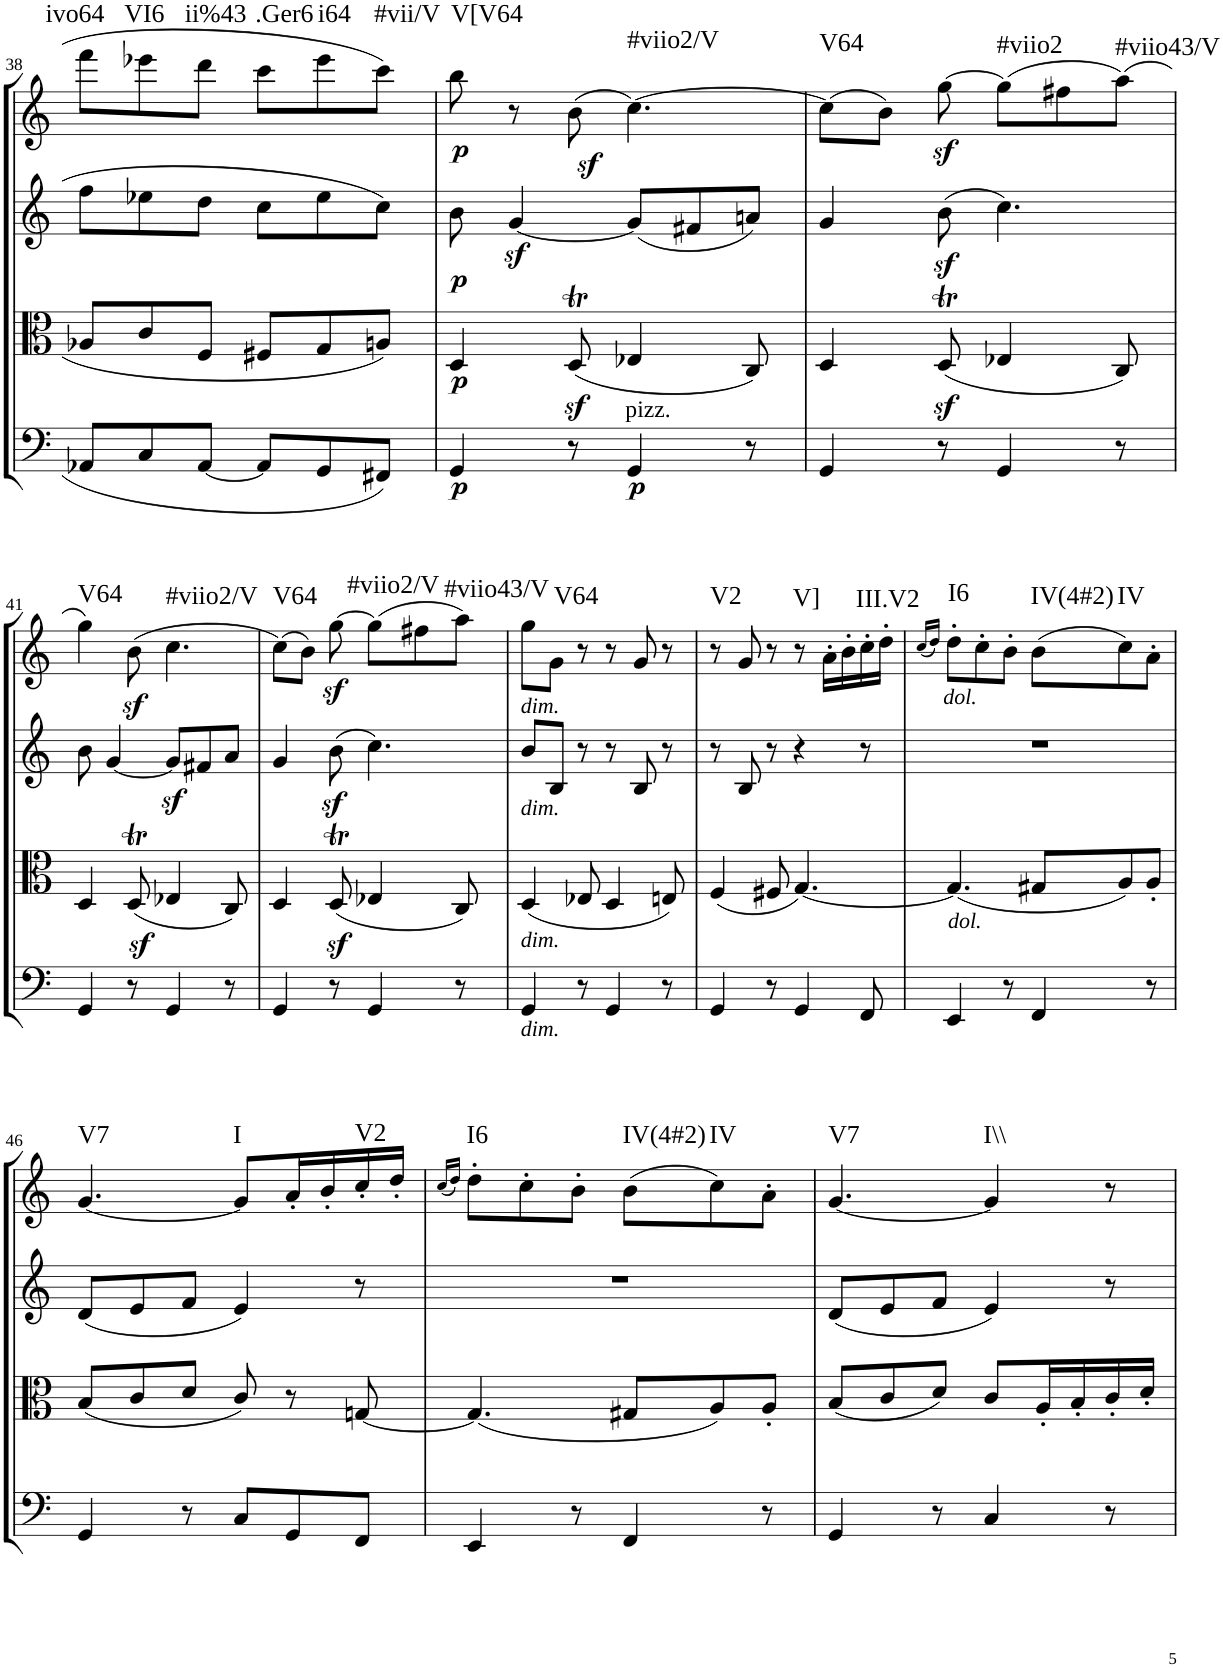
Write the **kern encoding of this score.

**kern	**dynam	**kern	**dynam	**kern	**kern	**dynam	**harte
*part4	*part4	*part3	*part3	*part2	*part1	*part1	*part1
*staff4	*staff4	*staff3	*staff3	*staff2	*staff1	*staff1	*
*I"Cello	*	*I"Viola	*	*I"2nd Violin	*I"1st Violin	*	*
*	*	*I'Vla	*	*I'Vln	*I'Vln	*	*
!!LO:PB:g=z
*clefF4	*	*clefC3	*	*clefG2	*clefG2	*	*
*k[]	*	*k[]	*	*k[]	*k[]	*	*
*M6/8	*	*M6/8	*	*M6/8	*M6/8	*	*
=38	=38	=38	=38	=38	=38	=38	=38
!	!	!	!	!	!	!	!LO:H:kt=ivo64
8AA-X/L	.	8A-X/L	.	8ff\L	8fff\L	.	N
!	!	!	!	!	!	!	!LO:H:kt=VI6
8C/	.	8c/	.	8ee-X\	8eee-X\	.	N
!	!	!	!	!	!	!	!LO:H:kt=ii%43
[8AA-/J	.	8F/J	.	8dd\J	8ddd\J	.	N
!	!	!	!	!	!	!	!LO:H:kt=.Ger6
8AA-/L]	.	8F#X/L	.	8cc\L	8ccc\L	.	N
!	!	!	!	!	!	!	!LO:H:kt=i64
8GG/	.	8G/	.	8ee-\	8eee-\	.	N
!	!	!	!	!	!	!	!LO:H:kt=#vii/V
8FF#X/J	.	8An/J	.	8cc\J	8ccc\J	.	N
=39	=39	=39	=39	=39	=39	=39	=39
!	!LO:DY:b	!	!LO:DY:b	!	!	!	!
!	!	!	!LO:DY:n=1:a	!	!	!LO:DY:b	!LO:H:kt=V[V64
4GG/	p	4D/	p p	8b\	8bb\	p	N
.	.	.	.	[4gz</	8r	.	.
!	!LO:DY:a	!	!	!	!	!	!
8r	sf	(8DT/	.	.	(8b\	.	.
!LO:TX:a:t=pizz.	!	!	!	!	!	!	!
!	!LO:DY:b	!	!	!	!	!	!LO:H:kt=#viio2/V
4GG/	p	4E-X/	.	(8gz>/L]	[4.cc\)	.	N
.	.	.	.	8f#X/	.	.	.
8r	.	8C/)	.	8an/J)	.	.	.
=40	=40	=40	=40	=40	=40	=40	=40
!	!	!	!	!	!	!	!LO:H:kt=V64
4GG/	.	4D/	.	4g/	(8cc\L]	.	N
.	.	.	.	.	8b\J)	.	.
!	!LO:DY:a	!	!	!	!	!	!
8r	sf	(8Dz>T/	.	(8b\	[8ggz<\	.	.
!	!	!	!	!	!	!	!LO:H:kt=#viio2
4GG/	.	4E-X/	.	4.cc\)	(8gg\L]	.	N
.	.	.	.	.	8ff#X\	.	.
!	!	!	!	!	!	!	!LO:H:kt=#viio43/V
8r	.	8C/)	.	.	(8aa\J)	.	N
!!LO:LB:g=z
=41	=41	=41	=41	=41	=41	=41	=41
!	!	!	!	!	!	!	!LO:H:kt=V64
4GG/	.	4D/	.	8b\	4gg\)	.	N
.	.	.	.	[4g/	.	.	.
!	!LO:DY:a	!	!	!	!	!	!
8r	sf	(8DT/	.	.	(8bz<\	.	.
!	!	!	!	!	!	!	!LO:H:kt=#viio2/V
4GG/	.	4E-X/	.	8gz</L]	4.cc\	.	N
.	.	.	.	8f#X/	.	.	.
8r	.	8C/)	.	8a/J	.	.	.
=42	=42	=42	=42	=42	=42	=42	=42
!	!	!	!	!	!	!	!LO:H:kt=V64
4GG/	.	4D/	.	4g/	(8cc\L)	.	N
.	.	.	.	.	8b\J)	.	.
!	!LO:DY:a	!	!	!	!	!	!
8r	sf	(8Dz>T/	.	(8b\	[8ggz<\	.	.
!	!	!	!	!	!	!	!LO:H:kt=#viio2/V
4GG/	.	4E-X/	.	4.cc\)	(8gg\L]	.	N
.	.	.	.	.	8ff#X\	.	.
!	!	!	!	!	!	!	!LO:H:kt=#viio43/V
8r	.	8C/)	.	.	8aa\J)	.	N
=43	=43	=43	=43	=43	=43	=43	=43
!	!	!	!	!	!LO:TX:b:i:t=dim.	!	!
!	!	!	!	!LO:TX:b:i:t=dim.	!	!	!
!	!	!LO:TX:b:i:t=dim.	!	!	!	!	!
!LO:TX:b:i:t=dim.	!	!	!	!	!	!	!LO:H:kt=V64
4GG/	.	(4D/	.	8b/L	8gg\L	.	N
.	.	.	.	8B/J	8g\J	.	.
8r	.	8E-X/	.	8r	8r	.	.
4GG/	.	4D/	.	8r	8r	.	.
.	.	.	.	8B/	8g/	.	.
8r	.	8En/)	.	8r	8r	.	.
=44	=44	=44	=44	=44	=44	=44	=44
!	!	!	!	!	!	!	!LO:H:kt=V2
4GG/	.	(4F/	.	8r	8r	.	N
.	.	.	.	8B/	8g/	.	.
8r	.	8F#X/	.	8r	8r	.	.
!	!	!	!	!	!	!	!LO:H:kt=V]
4GG/	.	[4.G/)	.	4r	8r	.	N
.	.	.	.	.	16a'\LL	.	.
.	.	.	.	.	16b'\	.	.
!	!	!	!	!	!	!	!LO:H:kt=III.V2
8FF/	.	.	.	8r	16cc'\	.	N
.	.	.	.	.	16dd'\JJ	.	.
=45	=45	=45	=45	=45	=45	=45	=45
.	.	.	.	.	(16qcc/LL	.	.
.	.	.	.	.	16qdd/JJ)	.	.
!	!	!	!	!	!LO:TX:b:i:t=dol.	!	!
!	!	!LO:TX:b:i:t=dol.	!	!	!	!	!LO:H:kt=I6
4EE/	.	(4.G/]	.	2.r	8dd'\L	.	N
.	.	.	.	.	8cc'\	.	.
8r	.	.	.	.	8b'\J	.	.
!	!	!	!	!	!	!	!LO:H:kt=IV(4#2)
4FF/	.	8G#X/L	.	.	(8b\L	.	N
!	!	!	!	!	!	!	!LO:H:kt=IV
.	.	8A/)	.	.	8cc\)	.	N
8r	.	8A'/J	.	.	8a'\J	.	.
!!LO:LB:g=z
=46	=46	=46	=46	=46	=46	=46	=46
!	!	!	!	!	!	!	!LO:H:kt=V7
4GG/	.	(8B/L	.	(8d/L	[4.g/	.	N
.	.	8c/	.	8e/	.	.	.
8r	.	8d/J	.	8f/J	.	.	.
!	!	!	!	!	!	!	!LO:H:kt=I
8C/L	.	8c/)	.	4e/)	8g/L]	.	N
8GG/	.	8r	.	.	16a'/L	.	.
.	.	.	.	.	16b'/	.	.
!	!	!	!	!	!	!	!LO:H:kt=V2
8FF/J	.	[8Gn/	.	8r	16cc'/	.	N
.	.	.	.	.	16dd'/JJ	.	.
=47	=47	=47	=47	=47	=47	=47	=47
.	.	.	.	.	(16qcc/LL	.	.
.	.	.	.	.	16qdd/JJ)	.	.
!	!	!	!	!	!	!	!LO:H:kt=I6
4EE/	.	(4.G/]	.	2.r	8dd'\L	.	N
.	.	.	.	.	8cc'\	.	.
8r	.	.	.	.	8b'\J	.	.
!	!	!	!	!	!	!	!LO:H:kt=IV(4#2)
4FF/	.	8G#X/L	.	.	(8b\L	.	N
!	!	!	!	!	!	!	!LO:H:kt=IV
.	.	8A/)	.	.	8cc\)	.	N
8r	.	8A'/J	.	.	8a'\J	.	.
=48	=48	=48	=48	=48	=48	=48	=48
!	!	!	!	!	!	!	!LO:H:kt=V7
4GG/	.	(8B/L	.	(8d/L	[4.g/	.	N
.	.	8c/	.	8e/	.	.	.
8r	.	8d/J)	.	8f/J	.	.	.
!	!	!	!	!	!	!	!LO:H:kt=I\\
4C/	.	8c/L	.	4e/)	4g/]	.	N
.	.	16A'/L	.	.	.	.	.
.	.	16B'/	.	.	.	.	.
8r	.	16c'/	.	8r	8r	.	.
.	.	16d'/JJ	.	.	.	.	.
=	=	=	=	=	=	=	=
*-	*-	*-	*-	*-	*-	*-	*-
